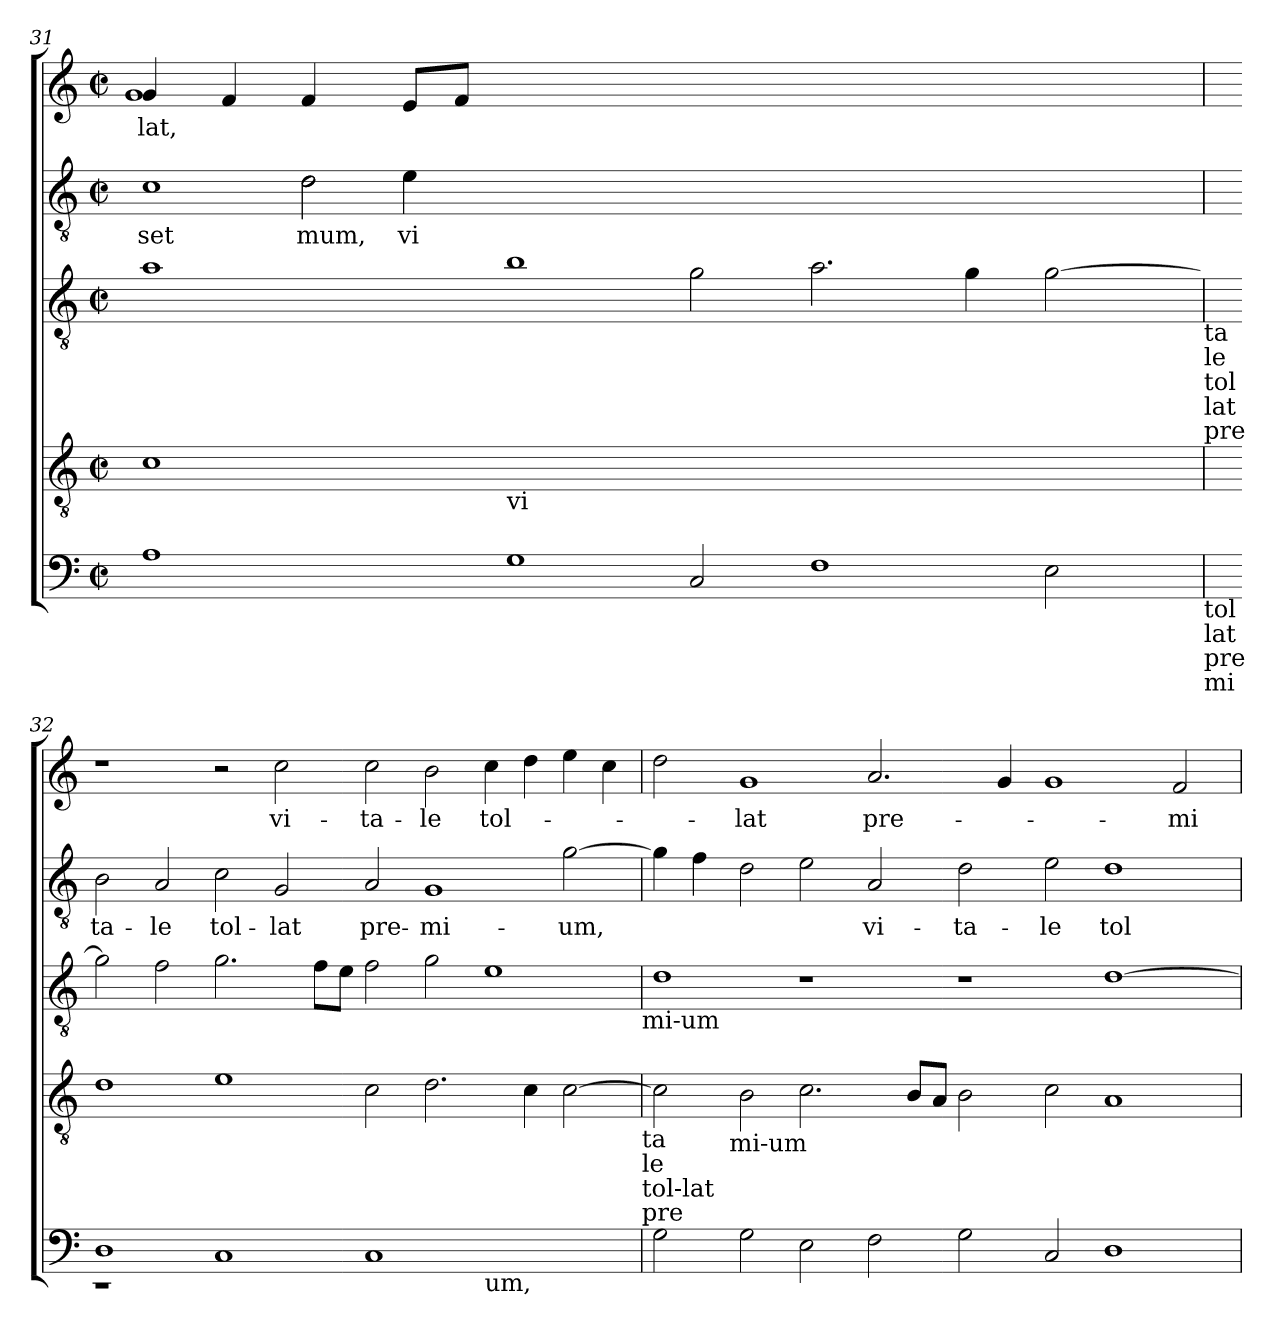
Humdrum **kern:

**kern	**kern	**kern	**kern	**text	**kern	**text
*part5	*part4	*part3	*part2	*part2	*part1	*part1
*staff5	*staff4	*staff3	*staff2	*staff2	*staff1	*staff1
*clefF4	*clefGv2	*clefGv2	*clefGv2	*	*clefG2	*
*k[]	*k[]	*k[]	*k[]	*	*k[]	*
*C:	*C:	*C:	*C:	*	*C:	*
*M2/2	*M2/2	*M2/2	*M2/2	*	*M2/2	*
*met(c|)	*met(c|)	*met(c|)	*met(c|)	*	*met(c|)	*
=31	=31	=31	=31	=31	=31	=31
!	!	!	!	!	!LO:TX:b:t=.	!
!	!	!	!	!LO:LY:b	!	!LO:LY:b
*	*	*	*^	*	*^	*
*	*	*	*	*^	*	*	*^	*
*	*	*	*	*	*^	*	*	*	*	*
1A	1c	1a	1c	2ryy	2ryy	2.ryy	-set	4g/	2ryy	1g	-lat,
.	.	.	.	.	.	.	.	4f/	.	.	.
!	!	!	!	!	!	!	!LO:LY:b	!	!	!	!
!	!	!	!	!	!	!	!LO:LY:b	!	!	!	!
.	.	.	.	2d\	2d\	.	-mum,	4f/	16ryy	.	.
.	.	.	.	.	.	.	.	.	8.ryy	.	.
!	!	!	!	!	!	!	!LO:LY:b	!	!	!	!
.	.	.	.	.	.	4e\	vi-	0.ryy	8e/L	.	.
.	.	.	.	.	.	.	.	.	8f/J	.	.
!	!LO:TX:b:t=vi	!	!	!	!	!	!	!	!	!	!
1G	0.ryy	1b	0.ryy	0.ryy	0.ryy	0.ryy	.	.	0.ryy	0.ryy	.
2C/	.	2g\	.	.	.	.	.	.	.	.	.
1F	.	2.a\	.	.	.	.	.	.	.	.	.
.	.	4g\	.	.	.	.	.	.	.	.	.
2E\	.	[>2g\	.	.	.	.	.	.	.	.	.
.	.	.	.	.	.	.	.	4ryy	.	.	.
*	*	*	*v	*v	*v	*v	*	*	*	*	*
*	*	*	*	*	*v	*v	*v	*
!	!	!LO:TX:b:t=ta	!	!	!	!
!	!	!LO:TX:b:t=le	!	!	!	!
!	!	!LO:TX:b:t=tol	!	!	!	!
!	!	!LO:TX:b:t=lat	!	!	!	!
!	!	!LO:TX:b:t=pre	!	!	!	!
!LO:TX:b:t=tol	!	!	!	!	!	!
!LO:TX:b:t=lat	!	!	!	!	!	!
!LO:TX:b:t=pre	!	!	!	!	!	!
!LO:TX:b:t=mi	!	!	!	!	!	!
=32	=32	=32	=32	=32	=32	=32
*^	*	*	*	*	*	*
!	!	!	!	!	!LO:LY:b	!	!
1D	1rEE	1d	2g\]	2B\	-ta-	1r	.
!	!	!	!	!	!LO:LY:b	!	!
.	.	.	2f\	2A/	-le	.	.
!	!	!	!	!	!LO:LY:b:rj	!	!
1C	0ryy	1e	2.g\	2c\	tol-	2r	.
!	!	!	!	!	!LO:LY:b	!	!LO:LY:b
.	.	.	.	2G/	-lat	2cc\	vi-
.	.	.	8f\L	.	.	.	.
.	.	.	8e\J	.	.	.	.
!	!	!	!	!	!LO:LY:b	!	!LO:LY:b
1C	.	2c\	2f\	2A/	pre-	2cc\	-ta-
!	!	!	!	!	!LO:LY:b	!	!LO:LY:b
.	.	2.d\	2g\	1G	-mi-	2b\	-le
!LO:TX:b:t=um,	!	!	!	!	!	!	!
!	!	!	!	!	!	!	!LO:LY:b
1ryy	1ryy	.	1e	.	.	4cc\	tol-
.	.	4c\	.	.	.	4dd\	.
!	!	!	!	!	!LO:LY:b	!	!
.	.	[>2c\	.	[>2g\	-um,	4ee\	.
.	.	.	.	.	.	4cc\	.
*v	*v	*	*	*	*	*	*
!	!	!LO:TX:b:t=mi-um	!	!	!	!
!	!LO:TX:b:t=ta	!	!	!	!	!
!	!LO:TX:b:t=le	!	!	!	!	!
!	!LO:TX:b:t=tol-lat	!	!	!	!	!
!	!LO:TX:b:t=pre	!	!	!	!	!
!!LO:PB:g=z
=33	=33	=33	=33	=33	=33	=33
*	*^	*	*	*	*	*
2G\	2c\]	4...ryy	1d	4g\]	.	2dd\	.
.	.	.	.	4f\	.	.	.
!	!	!LO:TX:b:t=mi-um	!	!	!	!	!
.	.	1ryy	.	.	.	.	.
!	!	!	!	!	!	!	!LO:LY:b
2G\	2B\	.	.	2d\	.	1g	-lat
2E\	2.c\	.	1r	2e\	.	.	.
.	.	1ryy	.	.	.	.	.
!	!	!	!	!	!LO:LY:b	!	!LO:LY:b
2F\	.	.	.	2A/	vi-	2.a/	pre-
.	8B/L	.	.	.	.	.	.
.	8A/J	.	.	.	.	.	.
!	!	!	!	!	!LO:LY:b	!	!
2G\	2B\	.	1r	2d\	-ta-	.	.
.	.	.	.	.	.	4g/	.
.	.	1ryy	.	.	.	.	.
!	!	!	!	!	!LO:LY:b	!	!
2C/	2c\	.	.	2e\	-le	1g	.
!	!	!	!	!	!LO:LY:b	!	!
1D	1A	.	[>1d	1d	tol-	.	.
.	.	2ryy	.	.	.	.	.
!	!	!	!	!	!	!	!LO:LY:b
.	.	.	.	.	.	2f/	-mi-
.	.	32ryy	.	.	.	.	.
*	*v	*v	*	*	*	*	*
=	=	=	=	=	=	=
*-	*-	*-	*-	*-	*-	*-
